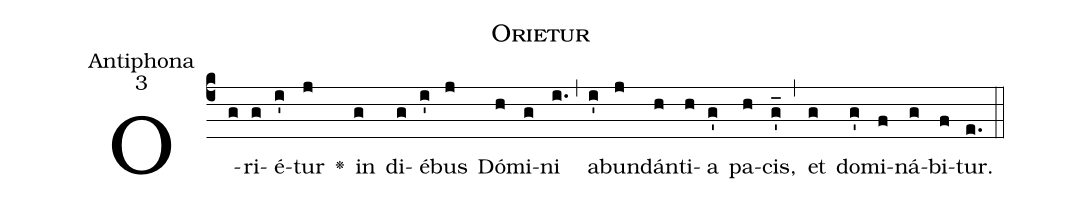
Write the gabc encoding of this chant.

name:Orietur;
office-part:Antiphona;
mode:3;
%%
(c4) O(g)ri(g)é(i')tur(j) <v>\greheightstar</v>() in(g) di(g)é(i')bus(j) Dó(h)mi(g)ni(i.) (,) a(i')bun(j)dán(h)ti(h)a(g') pa(h)cis,(g'_) (,) et(g) do(g')mi(f)ná(g)bi(f)tur.(e.) (::)
